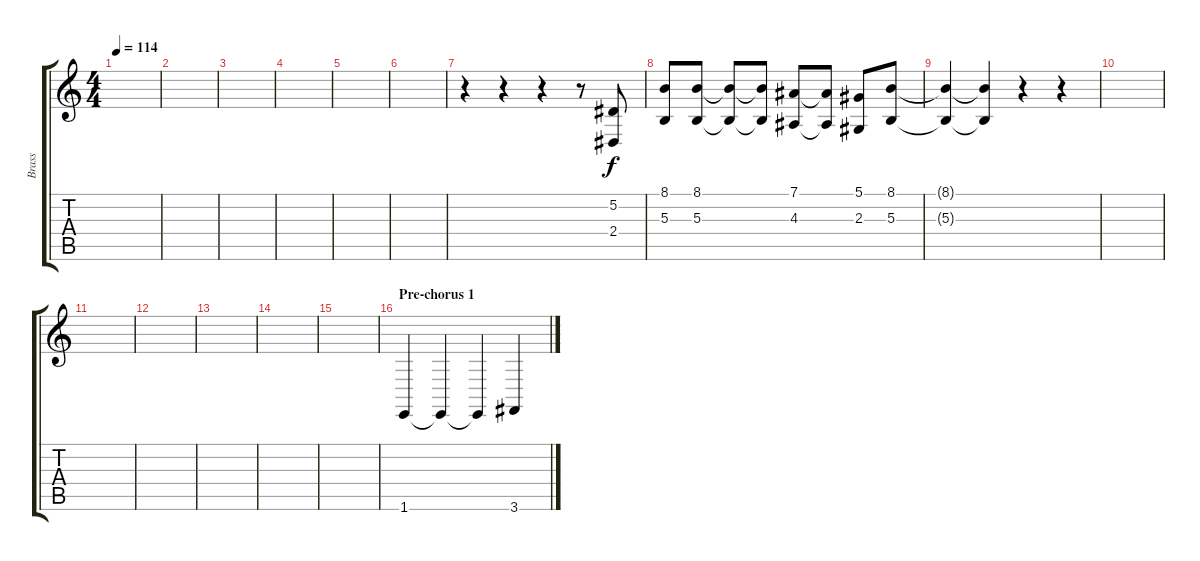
\track ("Brass" "Brass") {instrument tuba}
\staff {score tabs}
\tuning (Eb4 Bb3 Gb3 Db3 Ab2 Eb2) {hide}
\ts (4 4)
\tempo 114
\clef g2
\ks c
|
|
|
|
|
|
r.4{balance 10 instrument englishhorn} r.4 r.4 r.8 (5.2 2.4).8 |
(8.1 5.3).8 (8.1 5.3).8 (8.1{t} 5.3{t}).8 (8.1{t} 5.3{t}).8 (7.1 4.3).8 (7.1{t} 4.3{t}).8 (5.1 2.3).8 (8.1 5.3).8 |
(8.1{t} 5.3{t}).4 (8.1{t} 5.3{t}).4 r.4 r.4 |
|
|
|
|
|
|
\section ("" "Pre-chorus 1")
1.6.4 1.6{t}.4 1.6{t}.4 3.6.4
